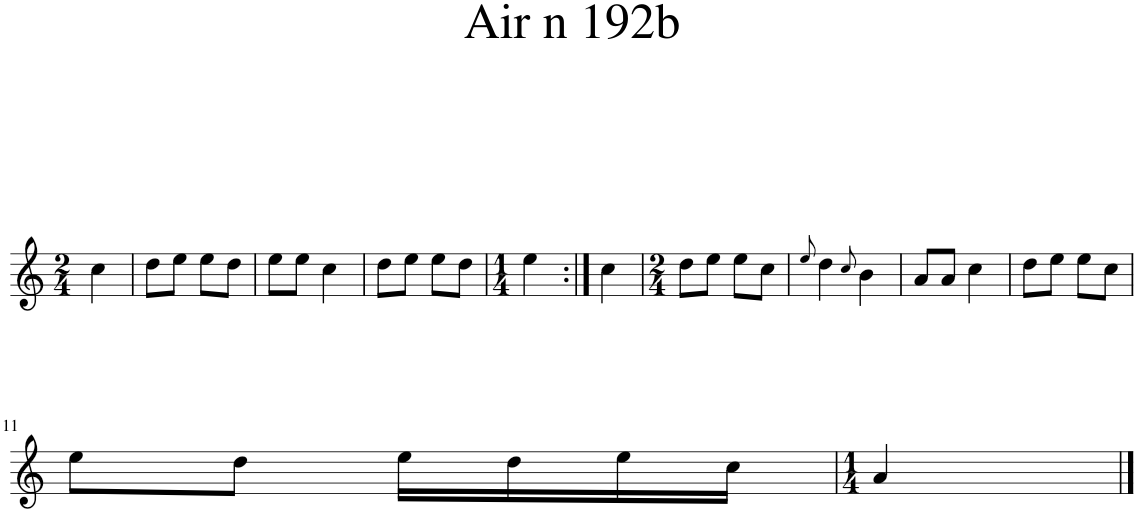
**kern
*part1
*staff1
*I"Piano
*I'Pno.
*clefG2
*k[]
*M2/4
=1
4cc\
=2
8dd\L
8ee\J
8ee\L
8dd\J
=3
8ee\L
8ee\J
4cc\
=4
8dd\L
8ee\J
8ee\L
8dd\J
=5
*M1/4
4ee\
=6:|!
4cc\
=7
*M2/4
8dd\L
8ee\J
8ee\L
8cc\J
=8
8qee/
4dd\
8qcc/
4b\
=9
8a/L
8a/J
4cc\
=10
8dd\L
8ee\J
8ee\L
8cc\J
!!LO:LB:g=z
=11
8ee\L
8dd\J
16ee\LL
16dd\
16ee\
16cc\JJ
=12
*M1/4
4a/
==
*-
